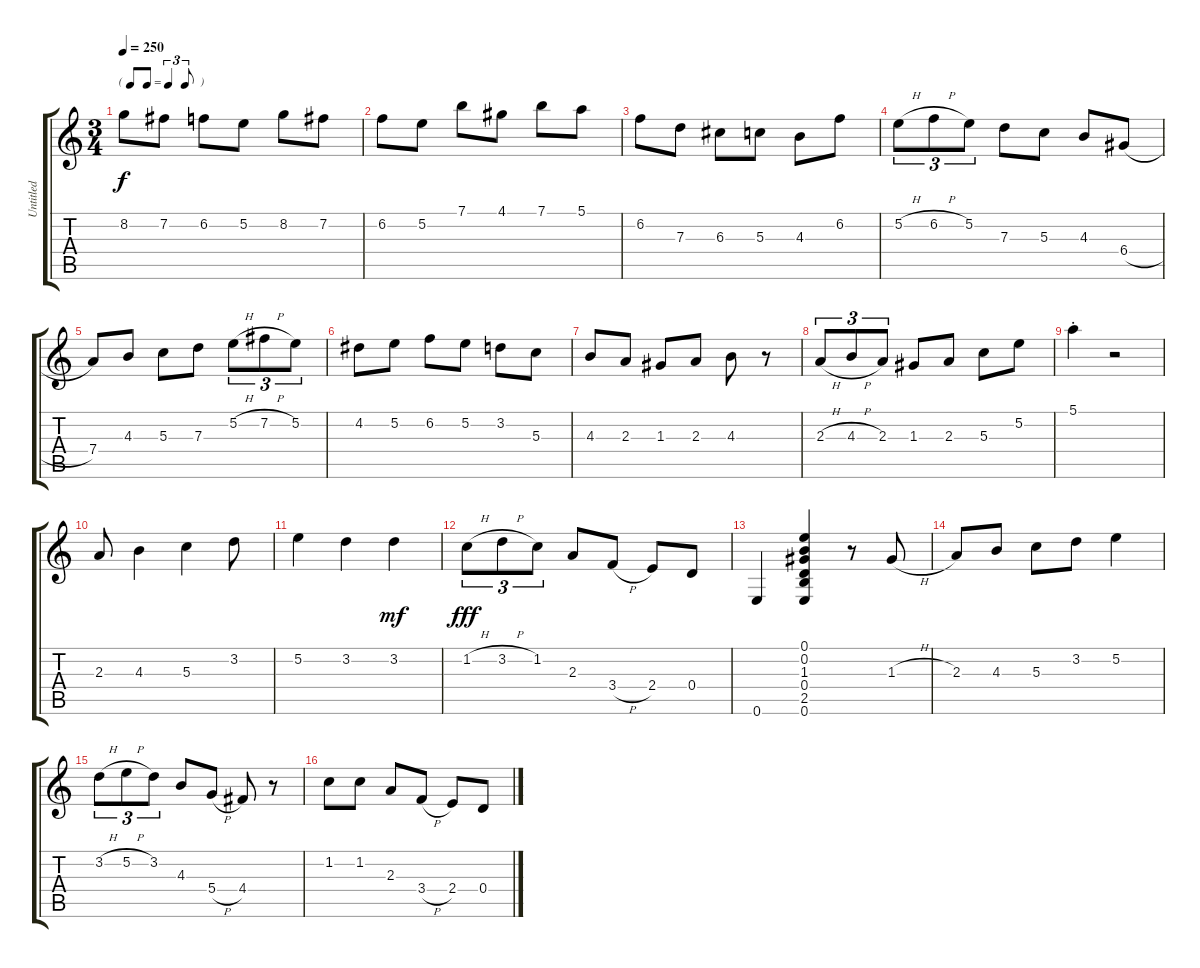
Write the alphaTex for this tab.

\track ("Untitled" "Untitled") {instrument acousticguitarsteel}
\staff {score tabs}
\tuning (E4 B3 G3 D3 A2 E2) {hide}
\ts (3 4)
\tf triplet8th
\tempo 250
\clef g2
\ks c
8.2.8{dy f} 7.2.8 6.2.8 5.2.8 8.2.8 7.2.8 |
6.2.8 5.2.8 7.1.8 4.1.8 7.1.8 5.1.8 |
6.2.8 7.3.8 6.3.8 5.3.8 4.3.8 6.2.8 |
5.2{h}.8{tu (3 2)} 6.2{h}.8{tu (3 2)} 5.2.8{tu (3 2)} 7.3.8 5.3.8 4.3.8 6.4{h}.8 |
7.4.8 4.3.8 5.3.8 7.3.8 5.2{h}.8{tu (3 2)} 7.2{h}.8{tu (3 2)} 5.2.8{tu (3 2)} |
4.2.8 5.2.8 6.2.8 5.2.8 3.2.8 5.3.8 |
4.3.8 2.3.8 1.3.8 2.3.8 4.3.8 r.8 |
2.3{h}.8{tu (3 2)} 4.3{h}.8{tu (3 2)} 2.3.8{tu (3 2)} 1.3.8 2.3.8 5.3.8 5.2.8 |
5.1{st}.4 r.2 |
2.3.8 4.3.4 5.3.4 3.2.8 |
5.2.4 3.2.4 3.2.4{dy mf} |
1.2{h}.8{tu (3 2) dy fff} 3.2{h}.8{tu (3 2)} 1.2.8{tu (3 2)} 2.3.8 3.4{h}.8 2.4.8 0.4.8 |
0.6.4 (0.1 0.2 1.3 0.4 2.5 0.6).4 r.8 1.3{h}.8 |
2.3.8 4.3.8 5.3.8 3.2.8 5.2.4 |
3.2{h}.8{tu (3 2)} 5.2{h}.8{tu (3 2)} 3.2.8{tu (3 2)} 4.3.8 5.4{h}.8 4.4.8 r.8 |
1.2.8 1.2.8 2.3.8 3.4{h}.8 2.4.8 0.4.8
